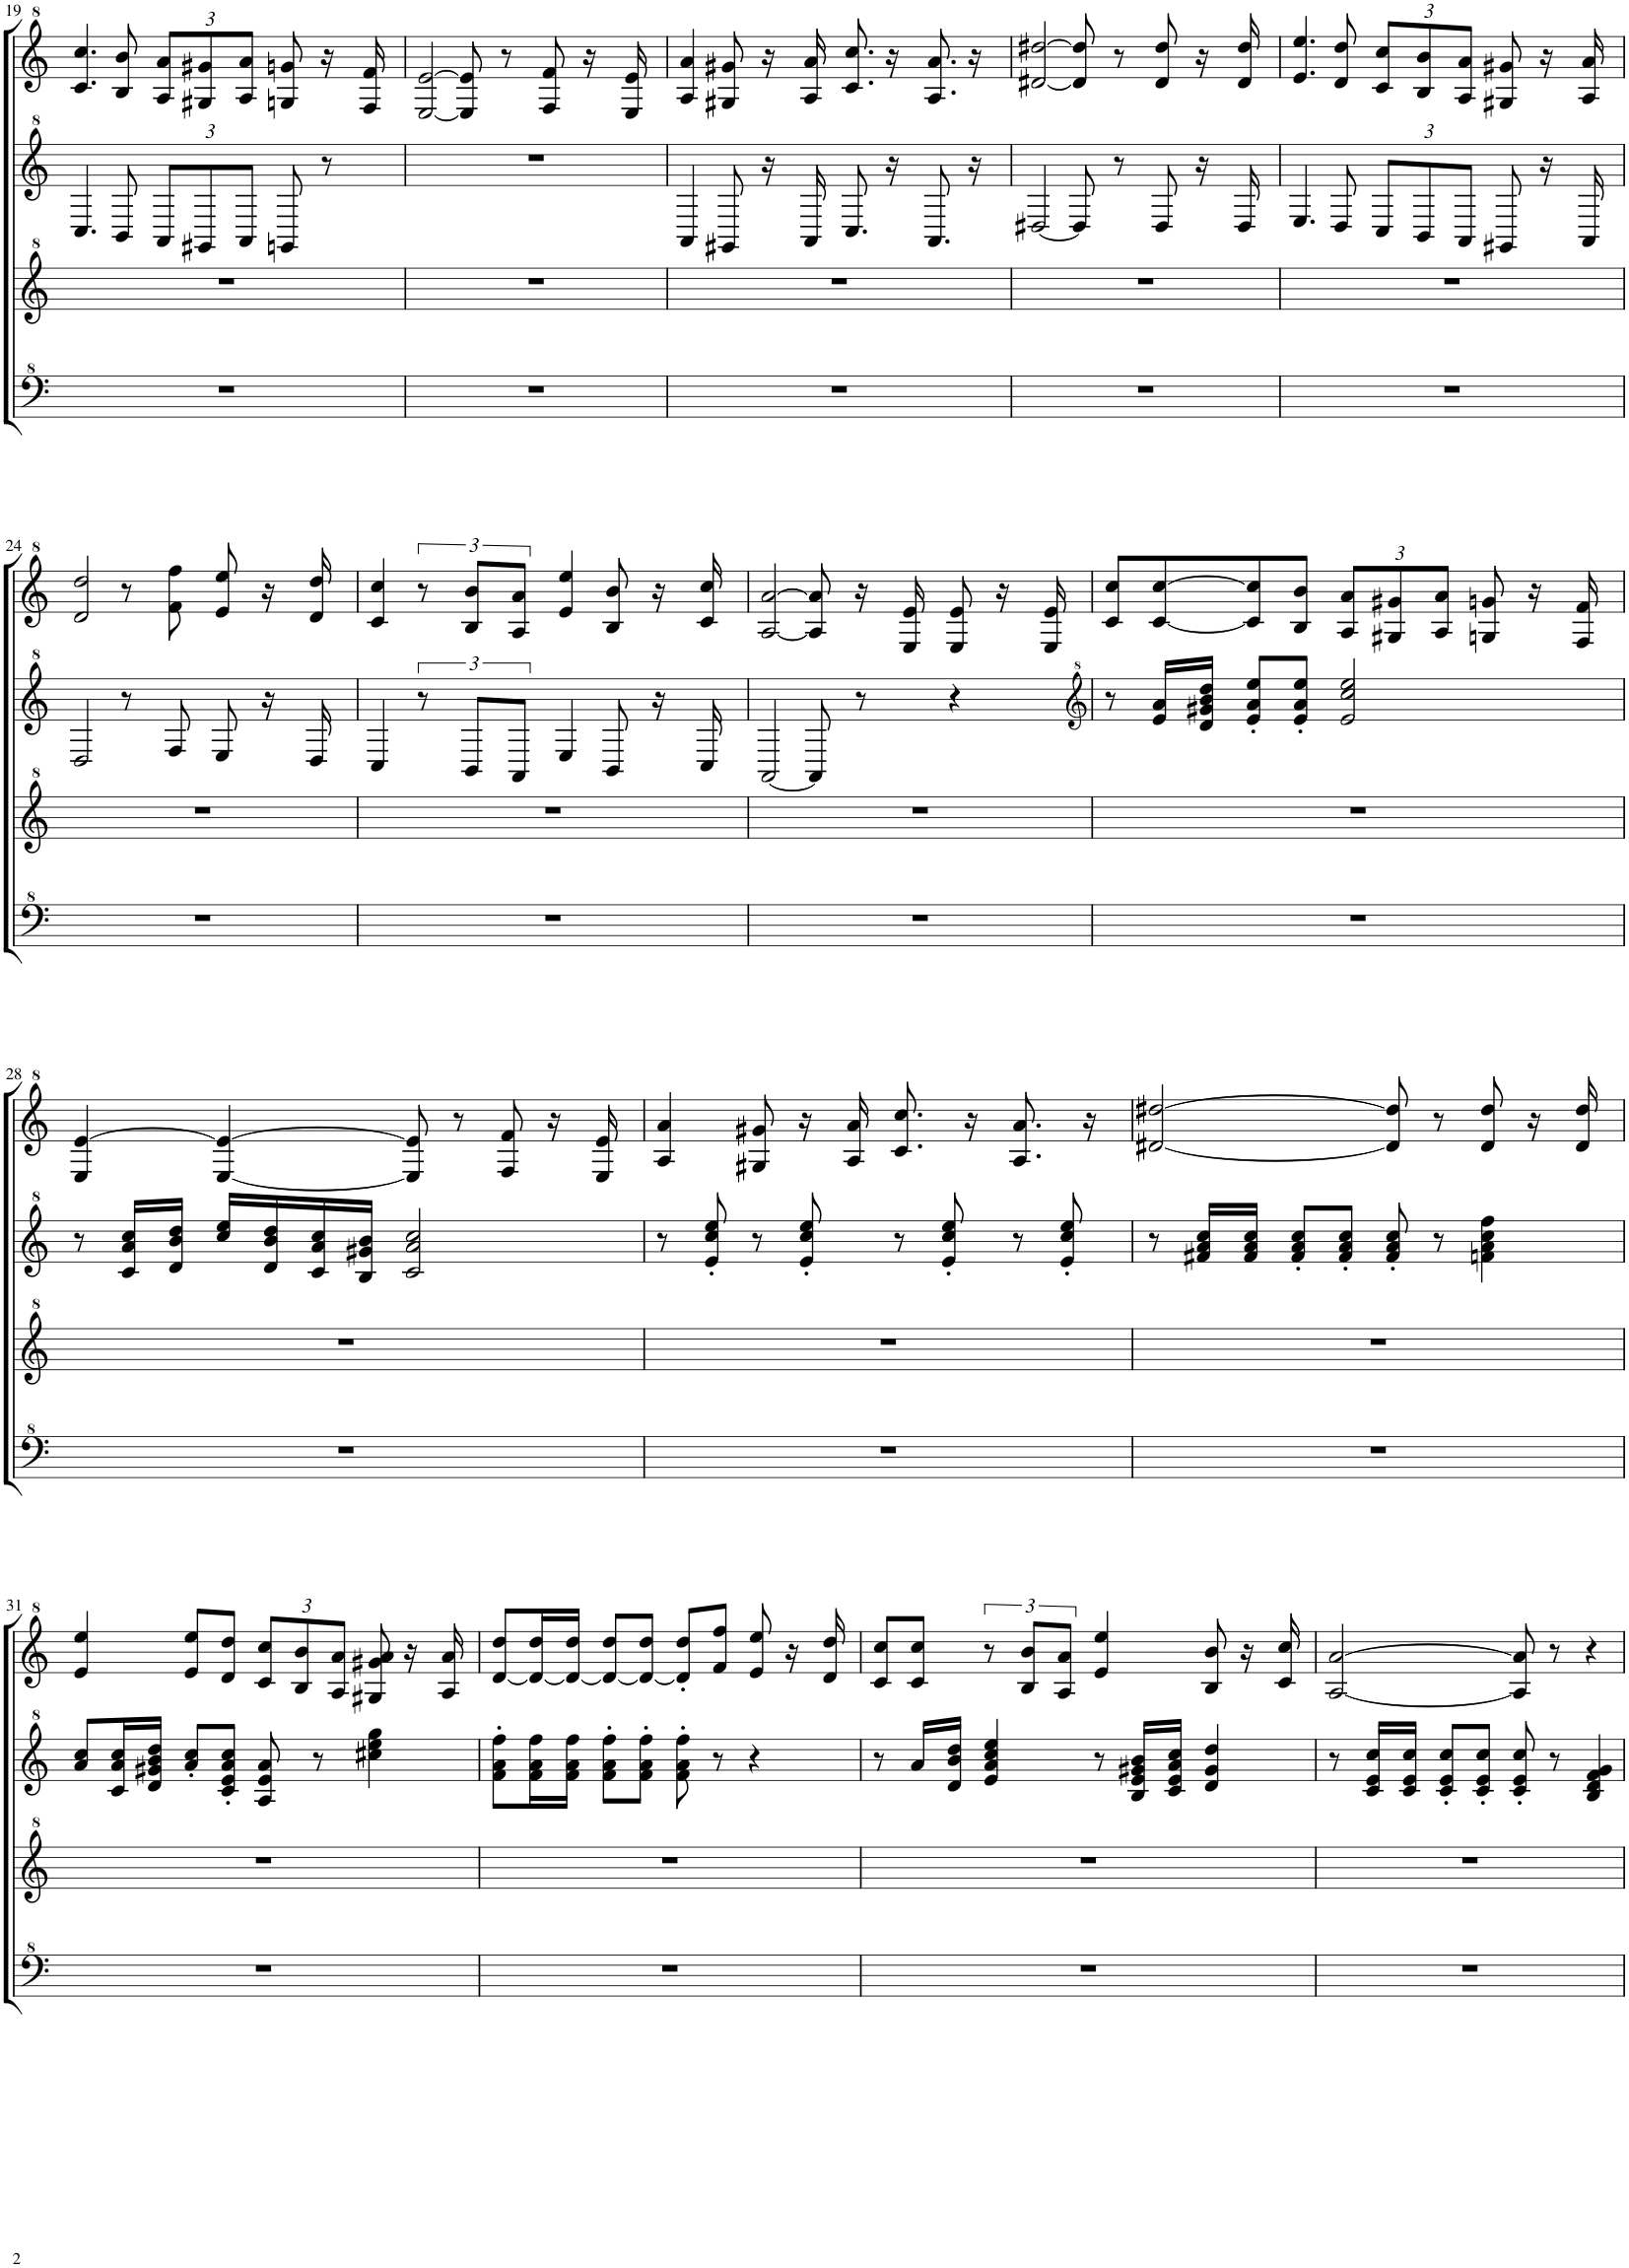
**kern	**kern	**kern	**kern
*part1	*part1	*part1	*part1
*staff4	*staff3	*staff2	*staff1
*I"Model III	*	*	*
!!LO:PB:g=z
*clefF^4	*clefG^2	*clefG^2	*clefG^2
*k[]	*k[]	*k[]	*k[]
*M4/4	*M4/4	*M4/4	*M4/4
=19	=19	=19	=19
1r	1r	4.c/	4.cc/ 4.ccc/
.	.	8B/	8b/ 8bb/
*	*	*Xbrackettup	*Xbrackettup
.	.	12A/L	12a/ 12aa/L
.	.	12G#X/	12g#X/ 12gg#X/
.	.	12A/J	12a/ 12aa/J
.	.	8Gn/	8gn/ 8ggn/
.	.	8r	16r
.	.	.	16f/ 16ff/
=20	=20	=20	=20
1r	1r	1r	[2e/ [2ee/
.	.	.	8e/] 8ee/]
.	.	.	8r
.	.	.	8f/ 8ff/
.	.	.	16r
.	.	.	16e/ 16ee/
=21	=21	=21	=21
1r	1r	4A/	4a/ 4aa/
.	.	8G#X/	8g#X/ 8gg#X/
.	.	16r	16r
.	.	16A/	16a/ 16aa/
.	.	8.c/	8.cc/ 8.ccc/
.	.	16r	16r
.	.	8.A/	8.a/ 8.aa/
.	.	16r	16r
=22	=22	=22	=22
1r	1r	[2d#X/	[2dd#X/ [2ddd#X/
.	.	8d#/]	8dd#/] 8ddd#/]
.	.	8r	8r
.	.	8d#/	8dd#/ 8ddd#/
.	.	16r	16r
.	.	16d#/	16dd#/ 16ddd#/
=23	=23	=23	=23
1r	1r	4.e/	4.ee/ 4.eee/
.	.	8d/	8dd/ 8ddd/
.	.	12c/L	12cc/ 12ccc/L
.	.	12B/	12b/ 12bb/
.	.	12A/J	12a/ 12aa/J
.	.	8G#X/	8g#X/ 8gg#X/
.	.	16r	16r
.	.	16A/	16a/ 16aa/
!!LO:LB:g=z
=24	=24	=24	=24
1r	1r	2d/	2dd/ 2ddd/
.	.	8r	8r
.	.	8f/	8ff\ 8fff\
.	.	8e/	8ee/ 8eee/
.	.	16r	16r
.	.	16d/	16dd/ 16ddd/
=25	=25	=25	=25
1r	1r	4c/	4cc/ 4ccc/
*	*	*brackettup	*brackettup
.	.	12r	12r
.	.	12B/L	12b/ 12bb/L
.	.	12A/J	12a/ 12aa/J
.	.	4e/	4ee/ 4eee/
.	.	8B/	8b/ 8bb/
.	.	16r	16r
.	.	16c/	16cc/ 16ccc/
=26	=26	=26	=26
1r	1r	[2A/	[2a/ [2aa/
.	.	8A/]	8a/] 8aa/]
.	.	8r	16r
.	.	.	16e/ 16ee/
.	.	4r	8e/ 8ee/
.	.	.	16r
.	.	.	16e/ 16ee/
=27	=27	=27	=27
*	*	*clefG^2	*
1r	1r	8r	8cc/ 8ccc/L
.	.	16ee/ 16aa/LL	[8cc/ [8ccc/
.	.	16dd/ 16gg#X/ 16bb/ 16ddd/JJ	.
.	.	8ee/' 8aa/' 8eee/'L	8cc/] 8ccc/]
.	.	8ee/' 8aa/' 8eee/'J	8b/ 8bb/J
*	*	*	*Xbrackettup
.	.	2ee/ 2ccc/ 2eee/	12a/ 12aa/L
.	.	.	12g#X/ 12gg#X/
.	.	.	12a/ 12aa/J
.	.	.	8gn/ 8ggn/
.	.	.	16r
.	.	.	16f/ 16ff/
!!LO:LB:g=z
=28	=28	=28	=28
1r	1r	8r	4e/ [4ee/
.	.	16cc/ 16aa/ 16ccc/LL	.
.	.	16dd/ 16bb/ 16ddd/JJ	.
.	.	16ccc/ 16eee/LL	[4e/ 4ee/_
.	.	16dd/ 16bb/ 16ddd/	.
.	.	16cc/ 16aa/ 16ccc/	.
.	.	16b/ 16gg#X/ 16bb/JJ	.
.	.	2cc/ 2aa/ 2ccc/	8e/] 8ee/]
.	.	.	8r
.	.	.	8f/ 8ff/
.	.	.	16r
.	.	.	16e/ 16ee/
=29	=29	=29	=29
1r	1r	8r	4a/ 4aa/
.	.	8ee/' 8ccc/' 8eee/'	.
.	.	8r	8g#X/ 8gg#X/
.	.	8ee/' 8ccc/' 8eee/'	16r
.	.	.	16a/ 16aa/
.	.	8r	8.cc/ 8.ccc/
.	.	8ee/' 8ccc/' 8eee/'	.
.	.	.	16r
.	.	8r	8.a/ 8.aa/
.	.	8ee/' 8ccc/' 8eee/'	.
.	.	.	16r
=30	=30	=30	=30
1r	1r	8r	[2dd#X/ [2ddd#X/
.	.	16ff#X/ 16aa/ 16ccc/LL	.
.	.	16ff#/ 16aa/ 16ccc/JJ	.
.	.	8ff#/' 8aa/' 8ccc/'L	.
.	.	8ff#/' 8aa/' 8ccc/'J	.
.	.	8ff#/' 8aa/' 8ccc/'	8dd#/] 8ddd#/]
.	.	8r	8r
.	.	4ffn\ 4aa\ 4ccc\ 4fff\	8dd#/ 8ddd#/
.	.	.	16r
.	.	.	16dd#/ 16ddd#/
!!LO:LB:g=z
=31	=31	=31	=31
1r	1r	8aa/ 8ccc/L	4ee/ 4eee/
.	.	16cc/ 16aa/ 16ccc/L	.
.	.	16dd/ 16gg#X/ 16bb/ 16ddd/JJ	.
.	.	8aa/' 8ccc/'L	8ee/ 8eee/L
.	.	8cc/' 8ee/' 8aa/' 8ccc/'J	8dd/ 8ddd/J
.	.	8a/ 8ee/ 8aa/	12cc/ 12ccc/L
.	.	.	12b/ 12bb/
.	.	8r	.
.	.	.	12a/ 12aa/J
.	.	4ccc#X\ 4eee\ 4ggg\	8g#X/ 8gg#X/ 8aa/
.	.	.	16r
.	.	.	16a/ 16aa/
=32	=32	=32	=32
1r	1r	8ff\' 8aa\' 8fff\'L	[8dd/ 8ddd/L
.	.	16ff\ 16aa\ 16fff\L	16dd/_ 16ddd/L
.	.	16ff\ 16aa\ 16fff\JJ	16dd/_ 16ddd/JJ
.	.	8ff\' 8aa\' 8fff\'L	8dd/_ 8ddd/L
.	.	8ff\' 8aa\' 8fff\'J	8dd/_ 8ddd/J
.	.	8ff\' 8aa\' 8fff\'	8dd/]' 8ddd/'L
.	.	8r	8ff/ 8fff/J
.	.	4r	8ee/ 8eee/
.	.	.	16r
.	.	.	16dd/ 16ddd/
=33	=33	=33	=33
1r	1r	8r	8cc/ 8ccc/L
.	.	16aa/LL	8cc/ 8ccc/J
.	.	16dd/ 16bb/ 16ddd/JJ	.
*	*	*	*brackettup
.	.	4ee/ 4aa/ 4ccc/ 4eee/	12r
.	.	.	12b/ 12bb/L
.	.	.	12a/ 12aa/J
.	.	8r	4ee/ 4eee/
.	.	16b/ 16ee/ 16gg#X/ 16bb/LL	.
.	.	16cc/ 16ee/ 16aa/ 16ccc/JJ	.
.	.	4dd/ 4gg#/ 4ddd/	8b/ 8bb/
.	.	.	16r
.	.	.	16cc/ 16ccc/
=34	=34	=34	=34
1r	1r	8r	[2a/ [2aa/
.	.	16cc/ 16ee/ 16ccc/LL	.
.	.	16cc/ 16ee/ 16ccc/JJ	.
.	.	8cc/' 8ee/' 8ccc/'L	.
.	.	8cc/' 8ee/' 8ccc/'J	.
.	.	8cc/' 8ee/' 8ccc/'	8a/] 8aa/]
.	.	8r	8r
.	.	4b/ 4dd/ 4ff/ 4gg/	4r
=	=	=	=
*-	*-	*-	*-
